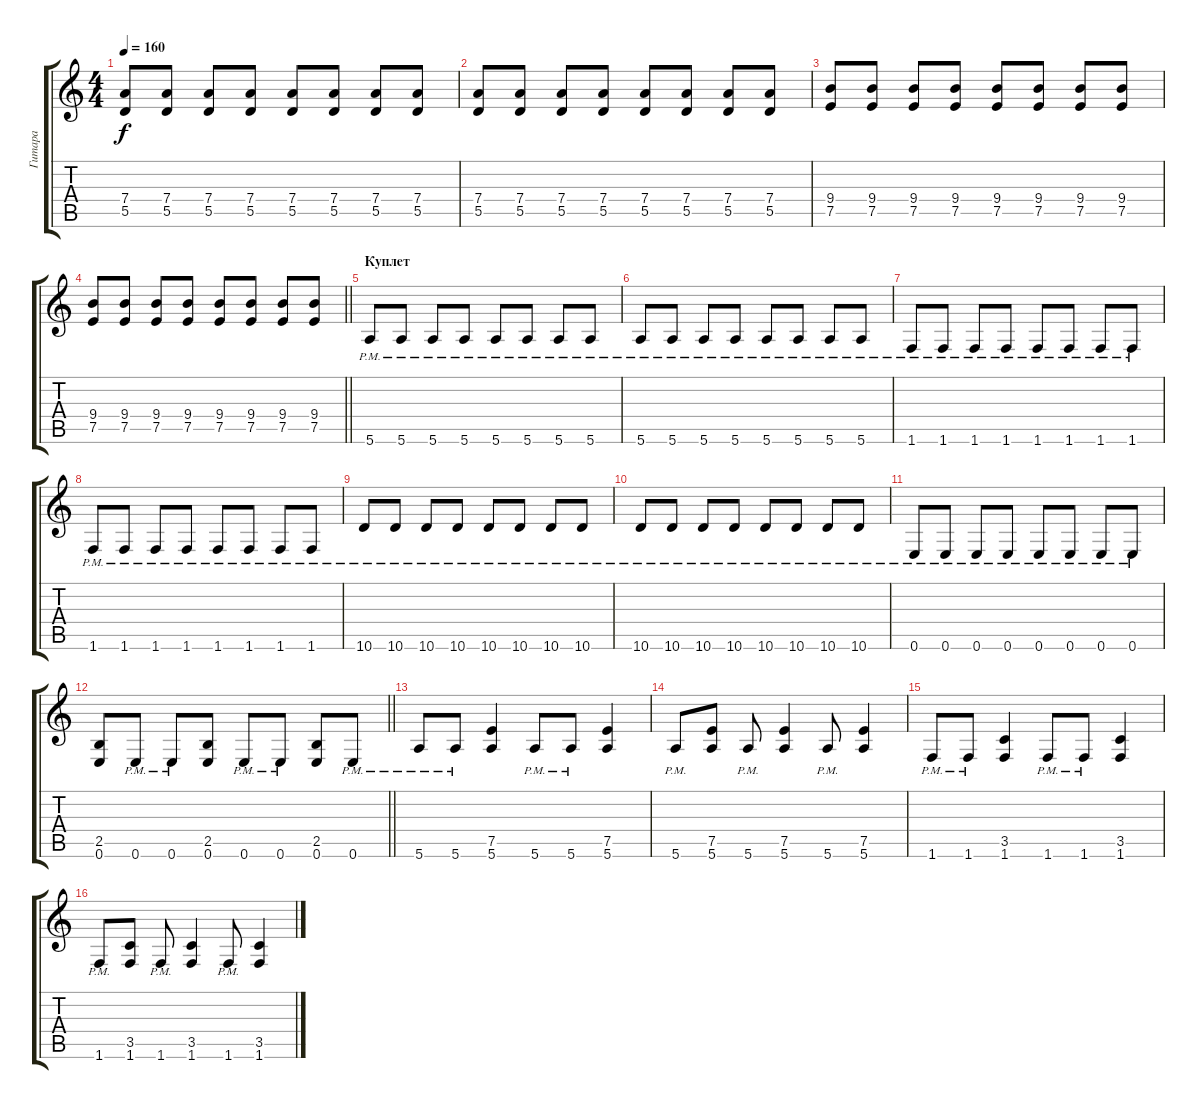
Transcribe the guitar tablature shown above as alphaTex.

\track ("Гитара" "Гитара") {instrument overdrivenguitar}
\staff {score tabs}
\tuning (E4 B3 G3 D3 A2 E2) {hide}
\ts (4 4)
\tempo 160
\clef g2
\ks c
(7.4 5.5).8{dy f} (7.4 5.5).8 (7.4 5.5).8 (7.4 5.5).8 (7.4 5.5).8 (7.4 5.5).8 (7.4 5.5).8 (7.4 5.5).8 |
(7.4 5.5).8 (7.4 5.5).8 (7.4 5.5).8 (7.4 5.5).8 (7.4 5.5).8 (7.4 5.5).8 (7.4 5.5).8 (7.4 5.5).8 |
(9.4 7.5).8 (9.4 7.5).8 (9.4 7.5).8 (9.4 7.5).8 (9.4 7.5).8 (9.4 7.5).8 (9.4 7.5).8 (9.4 7.5).8 |
\barLineRight lightlight
(9.4 7.5).8 (9.4 7.5).8 (9.4 7.5).8 (9.4 7.5).8 (9.4 7.5).8 (9.4 7.5).8 (9.4 7.5).8 (9.4 7.5).8 |
\section ("" "Куплет")
5.6{pm}.8 5.6{pm}.8 5.6{pm}.8 5.6{pm}.8 5.6{pm}.8 5.6{pm}.8 5.6{pm}.8 5.6{pm}.8 |
5.6{pm}.8 5.6{pm}.8 5.6{pm}.8 5.6{pm}.8 5.6{pm}.8 5.6{pm}.8 5.6{pm}.8 5.6{pm}.8 |
1.6{pm}.8 1.6{pm}.8 1.6{pm}.8 1.6{pm}.8 1.6{pm}.8 1.6{pm}.8 1.6{pm}.8 1.6{pm}.8 |
1.6{pm}.8 1.6{pm}.8 1.6{pm}.8 1.6{pm}.8 1.6{pm}.8 1.6{pm}.8 1.6{pm}.8 1.6{pm}.8 |
10.6{pm}.8 10.6{pm}.8 10.6{pm}.8 10.6{pm}.8 10.6{pm}.8 10.6{pm}.8 10.6{pm}.8 10.6{pm}.8 |
10.6{pm}.8 10.6{pm}.8 10.6{pm}.8 10.6{pm}.8 10.6{pm}.8 10.6{pm}.8 10.6{pm}.8 10.6{pm}.8 |
0.6{pm}.8 0.6{pm}.8 0.6{pm}.8 0.6{pm}.8 0.6{pm}.8 0.6{pm}.8 0.6{pm}.8 0.6{pm}.8 |
\barLineRight lightlight
(2.5 0.6).8 0.6{pm}.8 0.6{pm}.8 (2.5 0.6).8 0.6{pm}.8 0.6{pm}.8 (2.5 0.6).8 0.6{pm}.8 |
\section ("" " ")
5.6{pm}.8 5.6{pm}.8 (7.5 5.6).4 5.6{pm}.8 5.6{pm}.8 (7.5 5.6).4 |
5.6{pm}.8 (7.5 5.6).8 5.6{pm}.8 (7.5 5.6).4 5.6{pm}.8 (7.5 5.6).4 |
1.6{pm}.8 1.6{pm}.8 (3.5 1.6).4 1.6{pm}.8 1.6{pm}.8 (3.5 1.6).4 |
1.6{pm}.8 (3.5 1.6).8 1.6{pm}.8 (3.5 1.6).4 1.6{pm}.8 (3.5 1.6).4
